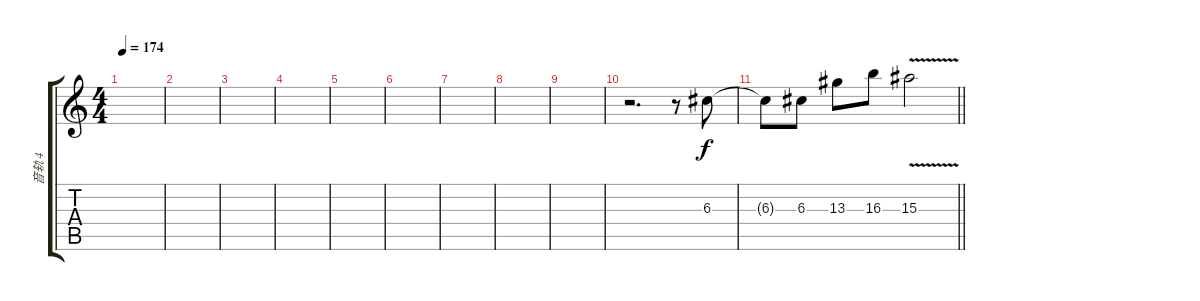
\track ("音轨 4" "音轨 4") {instrument distortionguitar}
\staff {score tabs}
\tuning (E4 B3 G3 D3 A2 E2) {hide}
\ts (4 4)
\tempo 174
\clef g2
\ks c
|
|
|
|
|
|
|
|
|
r.2{d} r.8 6.3.8 |
\barLineRight lightlight
6.3{t}.8 6.3.8 13.3.8 16.3.8 15.3{v}.2
